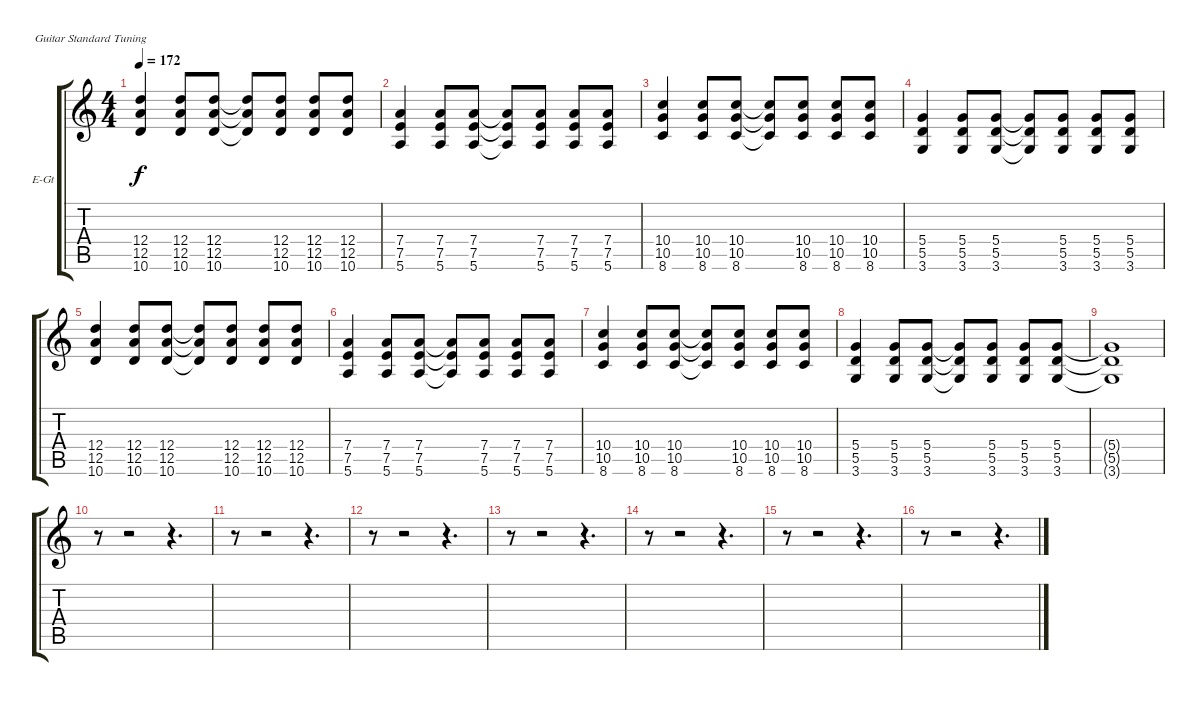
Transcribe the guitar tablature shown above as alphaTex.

\bracketExtendMode groupsimilarinstruments
\firstSystemTrackNameOrientation horizontal
\otherSystemsTrackNameOrientation horizontal
\track ("Boris Jardel" "E-Gt") {instrument distortionguitar}
\staff {score tabs}
\tuning (E4 B3 G3 D3 A2 E2)
\ts (4 4)
\tempo 172
\clef g2
\ks c
(12.4 12.5 10.6).4{dy f} (12.4 12.5 10.6).8 (12.4 12.5 10.6).8 (12.4{t} 12.5{t} 10.6{t}).8 (12.4 12.5 10.6).8 (12.4 12.5 10.6).8 (12.4 12.5 10.6).8 |
(7.4 7.5 5.6).4 (7.4 7.5 5.6).8 (7.4 7.5 5.6).8 (7.4{t} 7.5{t} 5.6{t}).8 (7.4 7.5 5.6).8 (7.4 7.5 5.6).8 (7.4 7.5 5.6).8 |
(10.4 10.5 8.6).4 (10.4 10.5 8.6).8 (10.4 10.5 8.6).8 (10.4{t} 10.5{t} 8.6{t}).8 (10.4 10.5 8.6).8 (10.4 10.5 8.6).8 (10.4 10.5 8.6).8 |
(5.4 5.5 3.6).4 (5.4 5.5 3.6).8 (5.4 5.5 3.6).8 (5.4{t} 5.5{t} 3.6{t}).8 (5.4 5.5 3.6).8 (5.4 5.5 3.6).8 (5.4 5.5 3.6).8 |
(12.4 12.5 10.6).4 (12.4 12.5 10.6).8 (12.4 12.5 10.6).8 (12.4{t} 12.5{t} 10.6{t}).8 (12.4 12.5 10.6).8 (12.4 12.5 10.6).8 (12.4 12.5 10.6).8 |
(7.4 7.5 5.6).4 (7.4 7.5 5.6).8 (7.4 7.5 5.6).8 (7.4{t} 7.5{t} 5.6{t}).8 (7.4 7.5 5.6).8 (7.4 7.5 5.6).8 (7.4 7.5 5.6).8 |
(10.4 10.5 8.6).4 (10.4 10.5 8.6).8 (10.4 10.5 8.6).8 (10.4{t} 10.5{t} 8.6{t}).8 (10.4 10.5 8.6).8 (10.4 10.5 8.6).8 (10.4 10.5 8.6).8 |
(5.4 5.5 3.6).4 (5.4 5.5 3.6).8 (5.4 5.5 3.6).8 (5.4{t} 5.5{t} 3.6{t}).8 (5.4 5.5 3.6).8 (5.4 5.5 3.6).8 (5.4 5.5 3.6).8 |
(5.4{t} 5.5{t} 3.6{t}).1 |
r.8 r.2 r.4{d} |
r.8 r.2 r.4{d} |
r.8 r.2 r.4{d} |
r.8 r.2 r.4{d} |
r.8 r.2 r.4{d} |
r.8 r.2 r.4{d} |
r.8 r.2 r.4{d}
